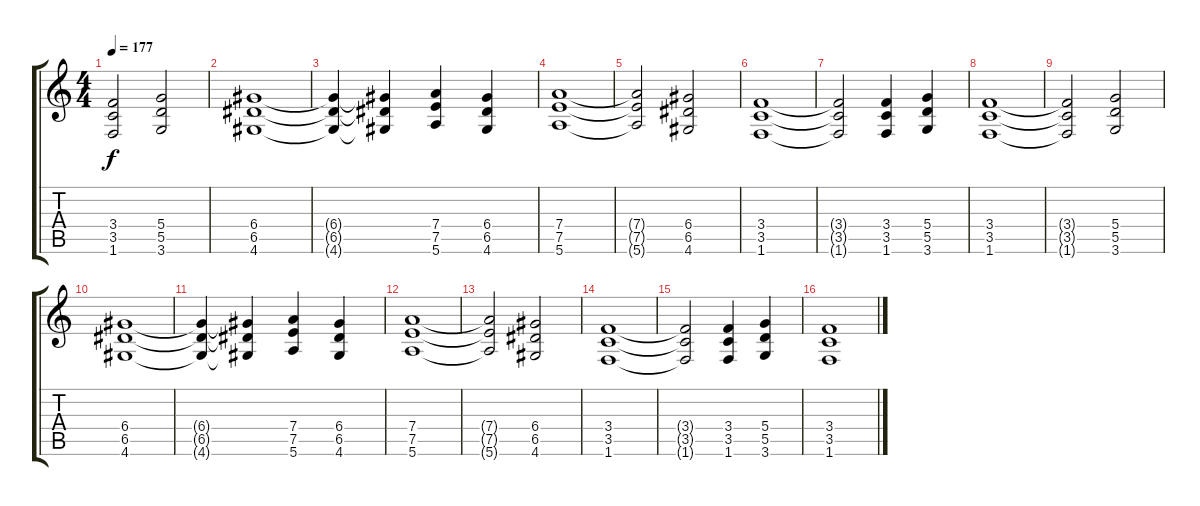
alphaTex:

\track "" {instrument distortionguitar}
\staff {score tabs}
\tuning (E4 B3 G3 D3 A2 E2) {hide}
\ts (4 4)
\tempo 177
\clef g2
\ks c
(3.4{t} 3.5{t} 1.6{t}).2{dy f} (5.4 5.5 3.6).2 |
(6.4 6.5 4.6).1 |
(6.4{t} 6.5{t} 4.6{t}).4 (6.4{t} 6.5{t} 4.6{t}).4 (7.4 7.5 5.6).4 (6.4 6.5 4.6).4 |
(7.4 7.5 5.6).1 |
(7.4{t} 7.5{t} 5.6{t}).2 (6.4 6.5 4.6).2 |
(3.4 3.5 1.6).1 |
(3.4{t} 3.5{t} 1.6{t}).2 (3.4 3.5 1.6).4 (5.4 5.5 3.6).4 |
(3.4 3.5 1.6).1 |
(3.4{t} 3.5{t} 1.6{t}).2 (5.4 5.5 3.6).2 |
(6.4 6.5 4.6).1 |
(6.4{t} 6.5{t} 4.6{t}).4 (6.4{t} 6.5{t} 4.6{t}).4 (7.4 7.5 5.6).4 (6.4 6.5 4.6).4 |
(7.4 7.5 5.6).1 |
(7.4{t} 7.5{t} 5.6{t}).2 (6.4 6.5 4.6).2 |
(3.4 3.5 1.6).1 |
(3.4{t} 3.5{t} 1.6{t}).2 (3.4 3.5 1.6).4 (5.4 5.5 3.6).4 |
(3.4 3.5 1.6).1
